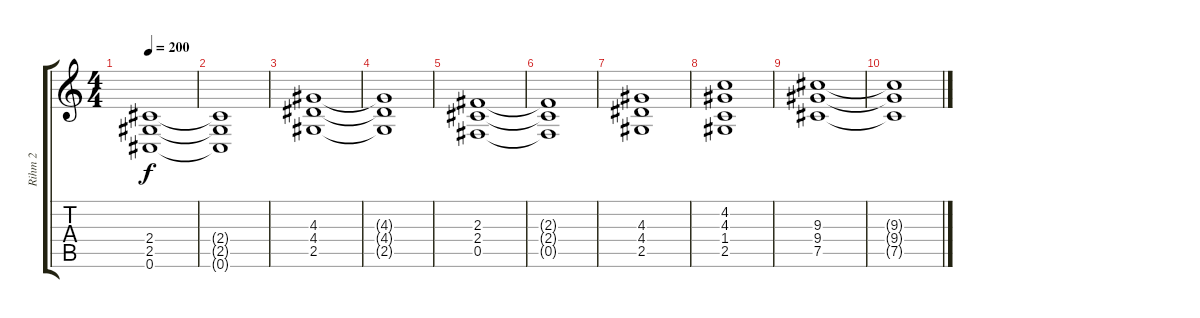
\track ("Rihm 2" "Rihm 2") {instrument distortionguitar}
\staff {score tabs}
\tuning (Db4 Ab3 E3 B2 Gb2 Db2) {hide}
\ts (4 4)
\tempo 200
\clef g2
\ks c
(2.4 2.5 0.6).1{dy f} |
(2.4{t} 2.5{t} 0.6{t}).1 |
(4.3 4.4 2.5).1 |
(4.3{t} 4.4{t} 2.5{t}).1 |
(2.3 2.4 0.5).1 |
(2.3{t} 2.4{t} 0.5{t}).1 |
(4.3 4.4 2.5).1 |
(4.2 4.3 1.4 2.5).1 |
(9.3 9.4 7.5).1 |
(9.3{t} 9.4{t} 7.5{t}).1
